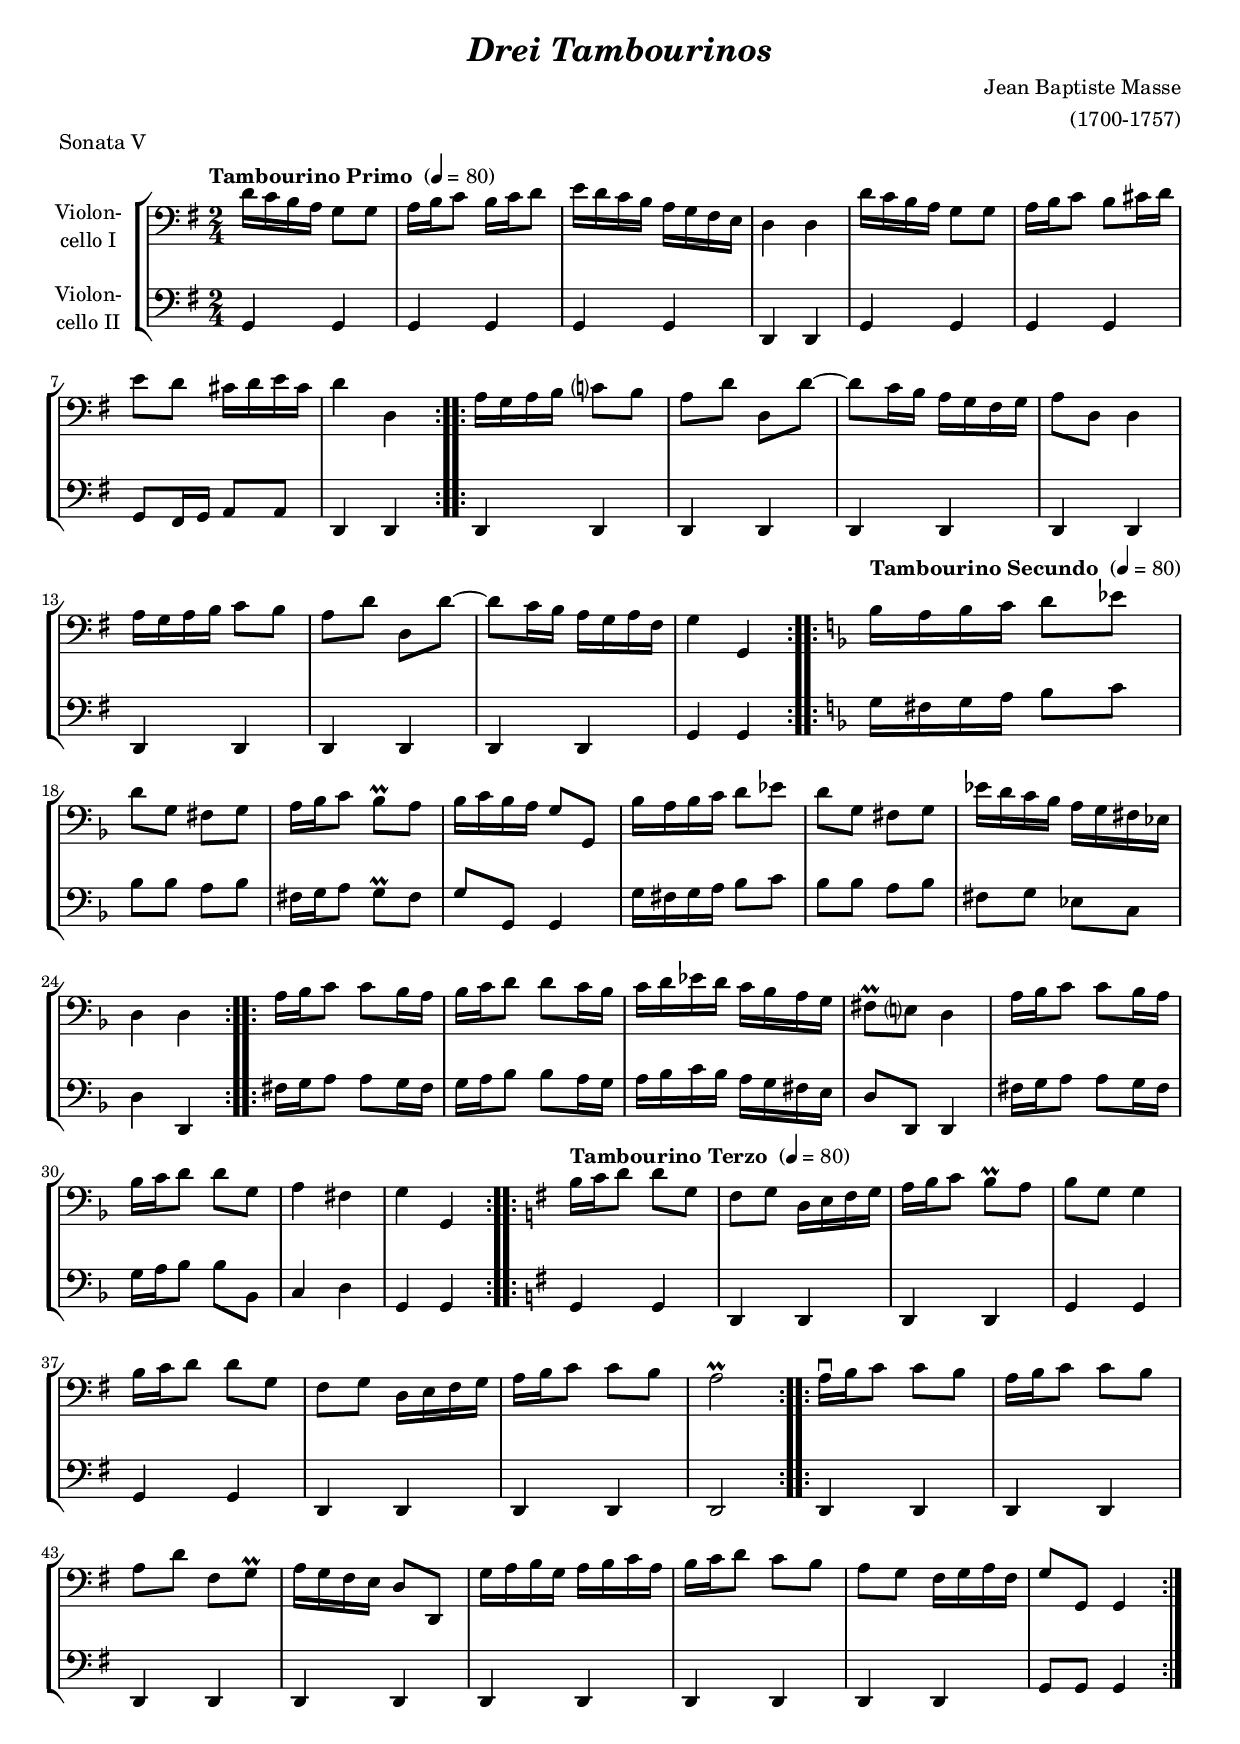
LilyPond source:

\version "2.18.2"
\include "deutsch.ly"
  
#(set-global-staff-size 18)

\header {
  title     = \markup \bold \italic "Drei Tambourinos"
  composer  = "Jean Baptiste Masse"
  arranger  = "(1700-1757)"
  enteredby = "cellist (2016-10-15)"
  piece     = "Sonata V"
}

voiceconsts = {
  \key g \major
  \time 2/4
  \clef "bass"
  \numericTimeSignature
  \compressFullBarRests
  % Set default beaming for all staves
%  \set Timing.beamExceptions = #'()
%  \set Timing.baseMoment     = #(ly:make-moment 1 4)
%  \set Timing.beatStructure  = #'(1 1 1)
}

%minstr = "harpsichord"
mist = "string ensemble 1"
%minstr = "accordion"
miba = "bassoon"
%milo = "drawbar organ"
milo = "harpsichord"

introa = { \tempo "Tambourino Primo "   4=80 }
introb = { \tempo "Tambourino Secundo " 4=80 \key d \minor }
introc = { \tempo "Tambourino Terzo "   4=80 \key g \major }

va = \relative c' {
  \voiceconsts

  \introa
  \repeat volta 2 {
    d16 c h a g8 g
    a16 h c8 h16 c d8
    e16 d c h a g fis e
    d4 d
    d'16 c h a g8 g

    a16 h c8 h8 cis16 d
    e8 d cis16 d e cis
    d4 d,
  }
  \repeat volta 2 {
    a'16 g a h c?8 h
    a d d, d'~

    d c16 h a g fis g
    a8 d, d4
    a'16 g a h c8 h
    a d d, d'~
    d c16 h a g a fis
    g4 g,
  }

  \introb
  \repeat volta 2 {
    b'16 a b c d8 es
    d g, fis g
    a16 b c8 b\prall a
    b16 c b a g8 g,
    b'16 a b c d8 es
    d g, fis g

    es'16 d c b a g fis es
    d4 d
  }
  \repeat volta 2 {
    a'16 b c8 c b16 a
    b c d8 d c16 b

    c d es d c b a g
    fis8\prall e? d4
    a'16 b c8 c b16 a
    b c d8 d g,
    a4 fis
    g g,
  }

  \introc
  \repeat volta 2 {
    h'16 c d8 d g,
    fis g d16 e fis g
    a h c8 h\prall a
    h g g4
    h16 c d8 d g,
    fis g d16 e fis g

    a h c8 c h
    a2\prall
  }
  \repeat volta 2 {
    a16\downbow h c8 c h
    a16 h c8 c h
    a d fis, g\prall
    a16 g fis e d8 d,

    g'16 a h g a h c a
    h c d8 c h
    a g fis16 g a fis
    g8 g, g4
  }
}

vb = \relative c {
  \voiceconsts

  \introa
  \repeat volta 2 {
    g4 g
    g g
    g g
    d d
    g g

    g g
    g8 fis16 g a8 a
    d,4 d
  }
  \repeat volta 2 {
    d d
    d d

    d d
    d d
    d d
    d d
    d d
    g g
  }

  \introb
  \repeat volta 2 {
    g'16 fis g a b8 c
    b b a b
    fis16 g a8 g\prall fis
    g g, g4
    g'16 fis g a b8 c
    b b a b

    fis g es c
    d4 d,
  }
  \repeat volta 2 {
    fis'16 g a8 a g16 fis
    g a b8 b a16 g

    a b c b a g fis e
    d8 d, d4
    fis'16 g a8 a g16 fis
    g a b8 b b,
    c4 d
    g, g
  }

  \introc
  \repeat volta 2 {
    g g
    d d
    d d
    g g
    g g
    d d

    d d
    d2
  }
  \repeat volta 2 {
    d4 d
    d d
    d d
    d d

    d d
    d d
    d d
    g8 g g4
  }
}


music = \new StaffGroup <<
      \new Staff {
	\set Staff.midiInstrument = \mist
	\set Staff.instrumentName = \markup \center-column { "Violon-" "cello I" }
	\transpose g g { \va }
      }

      \new Staff {
	\set Staff.midiInstrument = \miba
	\set Staff.instrumentName = \markup \center-column { "Violon-" "cello II" }
	\transpose g g { \vb }
      }
>>

\book {
  \score {
    \music
    \layout {}
  }

  \score {
    \unfoldRepeats \music

    \midi {
      \context {
        \Score
      }
    }
  }
}
